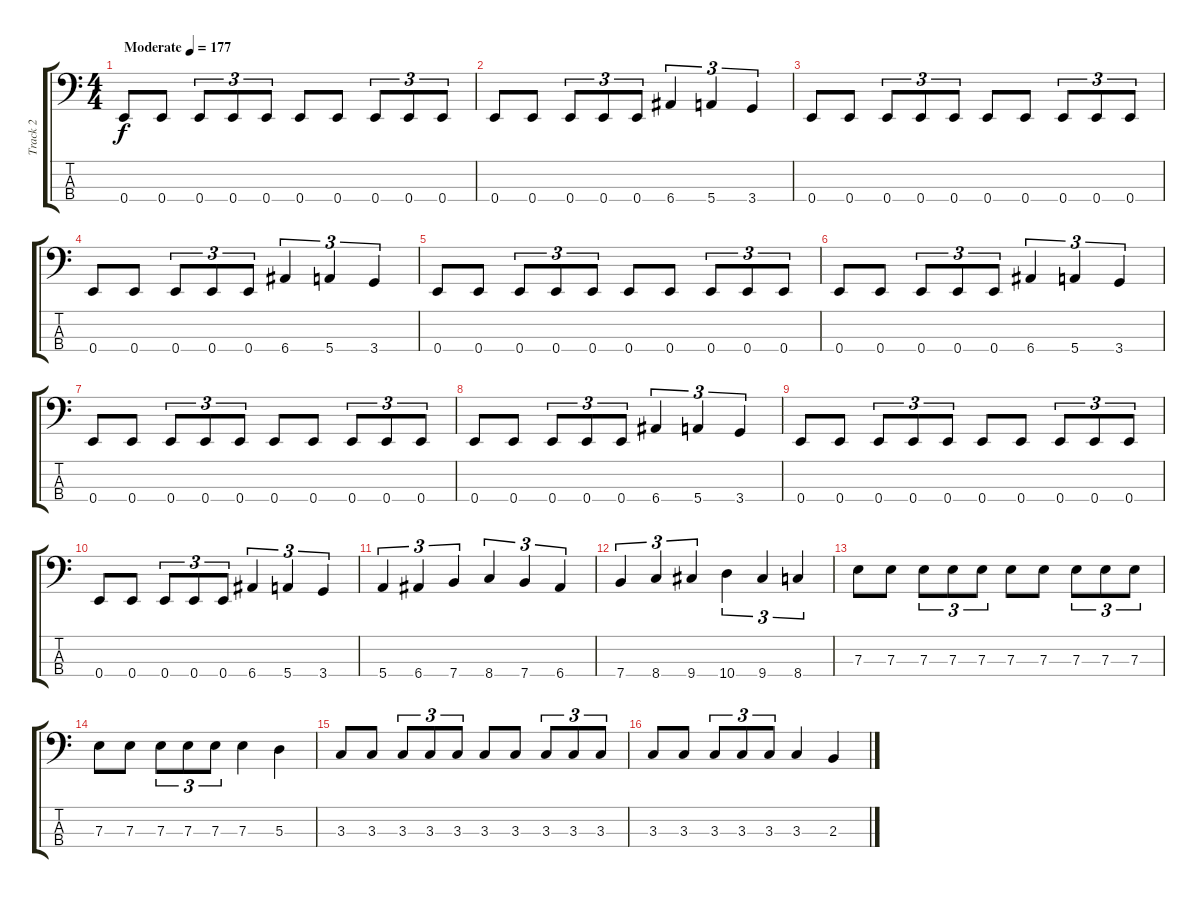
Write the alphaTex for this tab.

\track ("Track 2" "Track 2") {instrument electricbassfinger}
\staff {score tabs}
\tuning (G2 D2 A1 E1) {hide}
\ts (4 4)
\tempo (177 "Moderate")
\clef f4
\ks c
0.4.8{dy f instrument electricbassfinger} 0.4.8 0.4.8{tu (3 2)} 0.4.8{tu (3 2)} 0.4.8{tu (3 2)} 0.4.8 0.4.8 0.4.8{tu (3 2)} 0.4.8{tu (3 2)} 0.4.8{tu (3 2)} |
0.4.8 0.4.8 0.4.8{tu (3 2)} 0.4.8{tu (3 2)} 0.4.8{tu (3 2)} 6.4.4{tu (3 2)} 5.4.4{tu (3 2)} 3.4.4{tu (3 2)} |
0.4.8 0.4.8 0.4.8{tu (3 2)} 0.4.8{tu (3 2)} 0.4.8{tu (3 2)} 0.4.8 0.4.8 0.4.8{tu (3 2)} 0.4.8{tu (3 2)} 0.4.8{tu (3 2)} |
0.4.8 0.4.8 0.4.8{tu (3 2)} 0.4.8{tu (3 2)} 0.4.8{tu (3 2)} 6.4.4{tu (3 2)} 5.4.4{tu (3 2)} 3.4.4{tu (3 2)} |
0.4.8 0.4.8 0.4.8{tu (3 2)} 0.4.8{tu (3 2)} 0.4.8{tu (3 2)} 0.4.8 0.4.8 0.4.8{tu (3 2)} 0.4.8{tu (3 2)} 0.4.8{tu (3 2)} |
0.4.8 0.4.8 0.4.8{tu (3 2)} 0.4.8{tu (3 2)} 0.4.8{tu (3 2)} 6.4.4{tu (3 2)} 5.4.4{tu (3 2)} 3.4.4{tu (3 2)} |
0.4.8 0.4.8 0.4.8{tu (3 2)} 0.4.8{tu (3 2)} 0.4.8{tu (3 2)} 0.4.8 0.4.8 0.4.8{tu (3 2)} 0.4.8{tu (3 2)} 0.4.8{tu (3 2)} |
0.4.8 0.4.8 0.4.8{tu (3 2)} 0.4.8{tu (3 2)} 0.4.8{tu (3 2)} 6.4.4{tu (3 2)} 5.4.4{tu (3 2)} 3.4.4{tu (3 2)} |
0.4.8 0.4.8 0.4.8{tu (3 2)} 0.4.8{tu (3 2)} 0.4.8{tu (3 2)} 0.4.8 0.4.8 0.4.8{tu (3 2)} 0.4.8{tu (3 2)} 0.4.8{tu (3 2)} |
0.4.8 0.4.8 0.4.8{tu (3 2)} 0.4.8{tu (3 2)} 0.4.8{tu (3 2)} 6.4.4{tu (3 2)} 5.4.4{tu (3 2)} 3.4.4{tu (3 2)} |
5.4.4{tu (3 2)} 6.4.4{tu (3 2)} 7.4.4{tu (3 2)} 8.4.4{tu (3 2)} 7.4.4{tu (3 2)} 6.4.4{tu (3 2)} |
7.4.4{tu (3 2)} 8.4.4{tu (3 2)} 9.4.4{tu (3 2)} 10.4.4{tu (3 2)} 9.4.4{tu (3 2)} 8.4.4{tu (3 2)} |
7.3.8 7.3.8 7.3.8{tu (3 2)} 7.3.8{tu (3 2)} 7.3.8{tu (3 2)} 7.3.8 7.3.8 7.3.8{tu (3 2)} 7.3.8{tu (3 2)} 7.3.8{tu (3 2)} |
7.3.8 7.3.8 7.3.8{tu (3 2)} 7.3.8{tu (3 2)} 7.3.8{tu (3 2)} 7.3.4 5.3.4 |
3.3.8 3.3.8 3.3.8{tu (3 2)} 3.3.8{tu (3 2)} 3.3.8{tu (3 2)} 3.3.8 3.3.8 3.3.8{tu (3 2)} 3.3.8{tu (3 2)} 3.3.8{tu (3 2)} |
3.3.8 3.3.8 3.3.8{tu (3 2)} 3.3.8{tu (3 2)} 3.3.8{tu (3 2)} 3.3.4 2.3.4
